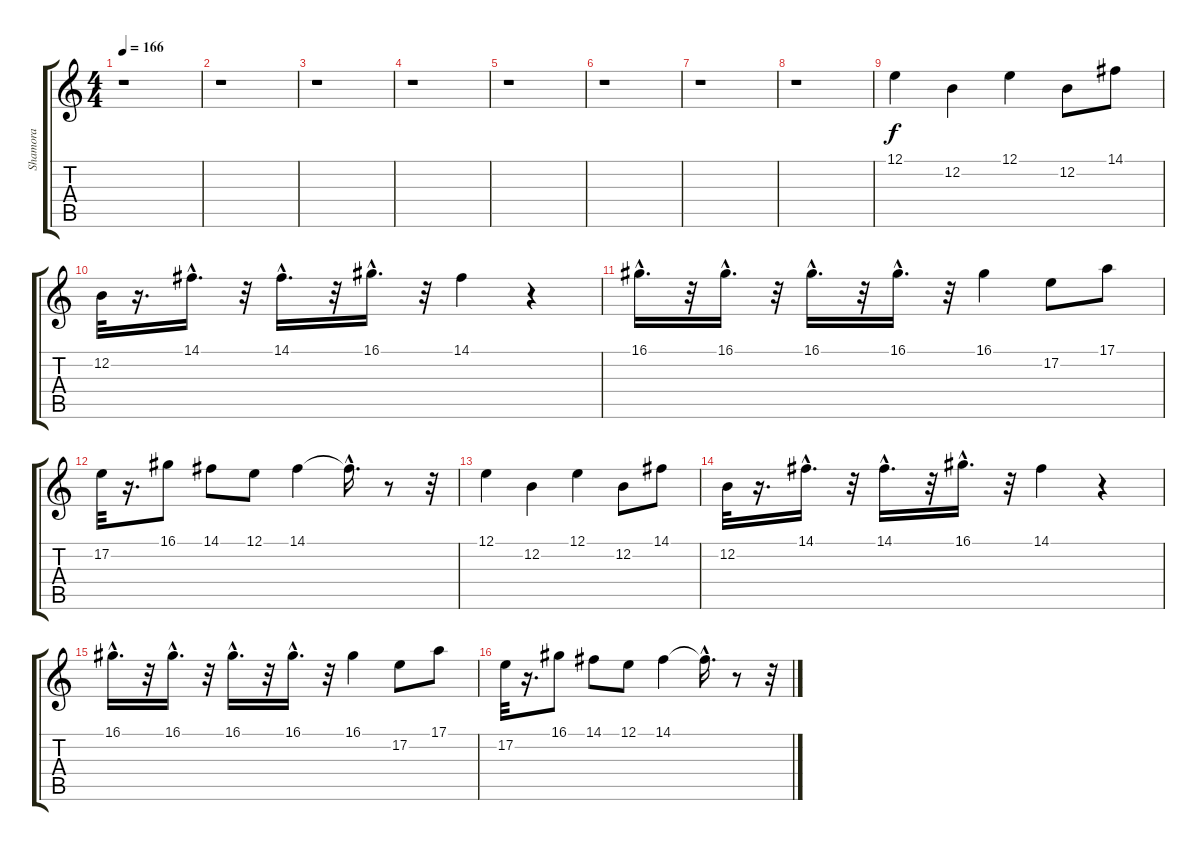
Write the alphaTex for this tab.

\track ("Shamora" "Shamora") {instrument pad3polysynth}
\staff {score tabs}
\tuning (E4 B3 G3 D3 A2 E2) {hide}
\ts (4 4)
\tempo 166
\clef g2
\ks c
r.1{dy f instrument pad3polysynth} |
r.1 |
r.1 |
r.1 |
r.1 |
r.1 |
r.1 |
r.1 |
12.1.4 12.2.4 12.1.4 12.2.8 14.1.8 |
12.2.32 r.16{d} 14.1{hac}.16{d} r.32 14.1{hac}.16{d} r.32 16.1{hac}.16{d} r.32 14.1.4 r.4 |
16.1{hac}.16{d} r.32 16.1{hac}.16{d} r.32 16.1{hac}.16{d} r.32 16.1{hac}.16{d} r.32 16.1.4 17.2.8 17.1.8 |
17.2.32 r.16{d} 16.1.8 14.1.8 12.1.8 14.1.4 14.1{hac t}.16{d} r.8 r.32 |
12.1.4 12.2.4 12.1.4 12.2.8 14.1.8 |
12.2.32 r.16{d} 14.1{hac}.16{d} r.32 14.1{hac}.16{d} r.32 16.1{hac}.16{d} r.32 14.1.4 r.4 |
16.1{hac}.16{d} r.32 16.1{hac}.16{d} r.32 16.1{hac}.16{d} r.32 16.1{hac}.16{d} r.32 16.1.4 17.2.8 17.1.8 |
17.2.32 r.16{d} 16.1.8 14.1.8 12.1.8 14.1.4 14.1{hac t}.16{d} r.8 r.32
